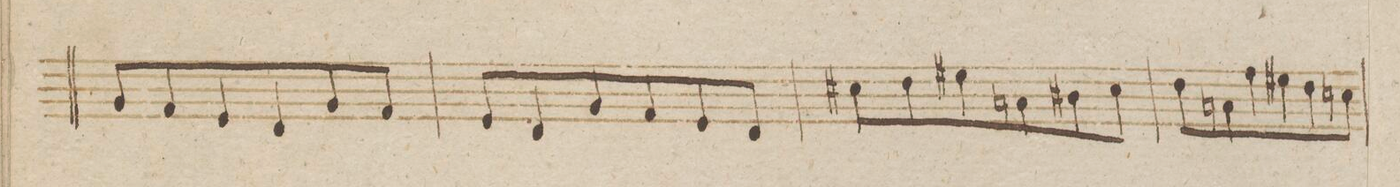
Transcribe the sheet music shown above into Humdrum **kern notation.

**kern	**dynam
*I"Viola.	*
*clefC3	*
*k[b-]	*
*met(c|)	*
*M3/4	*
8A/L	.
8G/	.
8F/	.
8E/	.
8A/	.
8G/J	.
=178	=178
8F/L	.
8E/	.
8A/	.
8G/	.
8F/	.
8E/J	.
=179	=179
8d#X\L	.
8e\	.
8f#X\	.
8Bn\	.
8c#X\	.
8d#\J	.
=180	=180
8e\L	.
8Bn\	.
8g\	.
8f#X\	.
8e\	.
8dn\J	.
=181	=181
*-	*-
